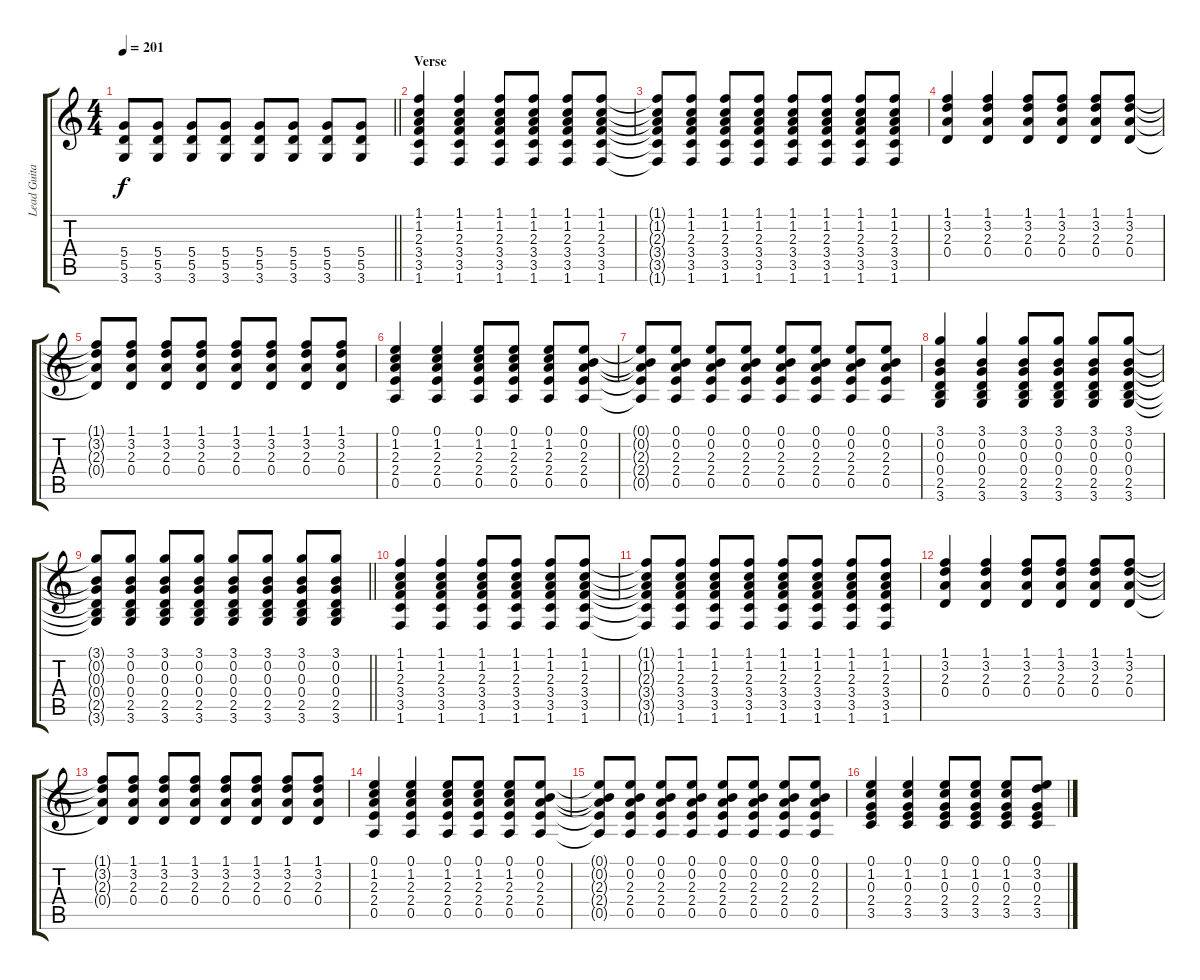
\track ("Lead Guitar" "Lead Guita") {instrument electricguitarclean}
\staff {score tabs}
\tuning (E4 B3 G3 D3 A2 E2) {hide}
\ts (4 4)
\tempo 201
\clef g2
\barLineRight lightlight
\ks c
(5.4{t} 5.5{t} 3.6{t}).8{dy f} (5.4 5.5 3.6).8 (5.4 5.5 3.6).8 (5.4 5.5 3.6).8 (5.4 5.5 3.6).8 (5.4 5.5 3.6).8 (5.4 5.5 3.6).8 (5.4 5.5 3.6).8 |
\section ("" "Verse")
(1.1 1.2 2.3 3.4 3.5 1.6).4{instrument electricguitarclean} (1.1 1.2 2.3 3.4 3.5 1.6).4 (1.1 1.2 2.3 3.4 3.5 1.6).8 (1.1 1.2 2.3 3.4 3.5 1.6).8 (1.1 1.2 2.3 3.4 3.5 1.6).8 (1.1 1.2 2.3 3.4 3.5 1.6).8 |
(1.1{t} 1.2{t} 2.3{t} 3.4{t} 3.5{t} 1.6{t}).8 (1.1 1.2 2.3 3.4 3.5 1.6).8 (1.1 1.2 2.3 3.4 3.5 1.6).8 (1.1 1.2 2.3 3.4 3.5 1.6).8 (1.1 1.2 2.3 3.4 3.5 1.6).8 (1.1 1.2 2.3 3.4 3.5 1.6).8 (1.1 1.2 2.3 3.4 3.5 1.6).8 (1.1 1.2 2.3 3.4 3.5 1.6).8 |
(1.1 3.2 2.3 0.4).4 (1.1 3.2 2.3 0.4).4 (1.1 3.2 2.3 0.4).8 (1.1 3.2 2.3 0.4).8 (1.1 3.2 2.3 0.4).8 (1.1 3.2 2.3 0.4).8 |
(1.1{t} 3.2{t} 2.3{t} 0.4{t}).8 (1.1 3.2 2.3 0.4).8 (1.1 3.2 2.3 0.4).8 (1.1 3.2 2.3 0.4).8 (1.1 3.2 2.3 0.4).8 (1.1 3.2 2.3 0.4).8 (1.1 3.2 2.3 0.4).8 (1.1 3.2 2.3 0.4).8 |
(0.1 1.2 2.3 2.4 0.5).4 (0.1 1.2 2.3 2.4 0.5).4 (0.1 1.2 2.3 2.4 0.5).8 (0.1 1.2 2.3 2.4 0.5).8 (0.1 1.2 2.3 2.4 0.5).8 (0.1 0.2 2.3 2.4 0.5).8 |
(0.1{t} 0.2{t} 2.3{t} 2.4{t} 0.5{t}).8 (0.1 0.2 2.3 2.4 0.5).8 (0.1 0.2 2.3 2.4 0.5).8 (0.1 0.2 2.3 2.4 0.5).8 (0.1 0.2 2.3 2.4 0.5).8 (0.1 0.2 2.3 2.4 0.5).8 (0.1 0.2 2.3 2.4 0.5).8 (0.1 0.2 2.3 2.4 0.5).8 |
(3.1 0.2 0.3 0.4 2.5 3.6).4 (3.1 0.2 0.3 0.4 2.5 3.6).4 (3.1 0.2 0.3 0.4 2.5 3.6).8 (3.1 0.2 0.3 0.4 2.5 3.6).8 (3.1 0.2 0.3 0.4 2.5 3.6).8 (3.1 0.2 0.3 0.4 2.5 3.6).8 |
\barLineRight lightlight
(3.1{t} 0.2{t} 0.3{t} 0.4{t} 2.5{t} 3.6{t}).8 (3.1 0.2 0.3 0.4 2.5 3.6).8 (3.1 0.2 0.3 0.4 2.5 3.6).8 (3.1 0.2 0.3 0.4 2.5 3.6).8 (3.1 0.2 0.3 0.4 2.5 3.6).8 (3.1 0.2 0.3 0.4 2.5 3.6).8 (3.1 0.2 0.3 0.4 2.5 3.6).8 (3.1 0.2 0.3 0.4 2.5 3.6).8 |
(1.1 1.2 2.3 3.4 3.5 1.6).4 (1.1 1.2 2.3 3.4 3.5 1.6).4 (1.1 1.2 2.3 3.4 3.5 1.6).8 (1.1 1.2 2.3 3.4 3.5 1.6).8 (1.1 1.2 2.3 3.4 3.5 1.6).8 (1.1 1.2 2.3 3.4 3.5 1.6).8 |
(1.1{t} 1.2{t} 2.3{t} 3.4{t} 3.5{t} 1.6{t}).8 (1.1 1.2 2.3 3.4 3.5 1.6).8 (1.1 1.2 2.3 3.4 3.5 1.6).8 (1.1 1.2 2.3 3.4 3.5 1.6).8 (1.1 1.2 2.3 3.4 3.5 1.6).8 (1.1 1.2 2.3 3.4 3.5 1.6).8 (1.1 1.2 2.3 3.4 3.5 1.6).8 (1.1 1.2 2.3 3.4 3.5 1.6).8 |
(1.1 3.2 2.3 0.4).4 (1.1 3.2 2.3 0.4).4 (1.1 3.2 2.3 0.4).8 (1.1 3.2 2.3 0.4).8 (1.1 3.2 2.3 0.4).8 (1.1 3.2 2.3 0.4).8 |
(1.1{t} 3.2{t} 2.3{t} 0.4{t}).8 (1.1 3.2 2.3 0.4).8 (1.1 3.2 2.3 0.4).8 (1.1 3.2 2.3 0.4).8 (1.1 3.2 2.3 0.4).8 (1.1 3.2 2.3 0.4).8 (1.1 3.2 2.3 0.4).8 (1.1 3.2 2.3 0.4).8 |
(0.1 1.2 2.3 2.4 0.5).4 (0.1 1.2 2.3 2.4 0.5).4 (0.1 1.2 2.3 2.4 0.5).8 (0.1 1.2 2.3 2.4 0.5).8 (0.1 1.2 2.3 2.4 0.5).8 (0.1 0.2 2.3 2.4 0.5).8 |
(0.1{t} 0.2{t} 2.3{t} 2.4{t} 0.5{t}).8 (0.1 0.2 2.3 2.4 0.5).8 (0.1 0.2 2.3 2.4 0.5).8 (0.1 0.2 2.3 2.4 0.5).8 (0.1 0.2 2.3 2.4 0.5).8 (0.1 0.2 2.3 2.4 0.5).8 (0.1 0.2 2.3 2.4 0.5).8 (0.1 0.2 2.3 2.4 0.5).8 |
(0.1 1.2 0.3 2.4 3.5).4 (0.1 1.2 0.3 2.4 3.5).4 (0.1 1.2 0.3 2.4 3.5).8 (0.1 1.2 0.3 2.4 3.5).8 (0.1 1.2 0.3 2.4 3.5).8 (0.1 3.2 0.3 2.4 3.5).8
